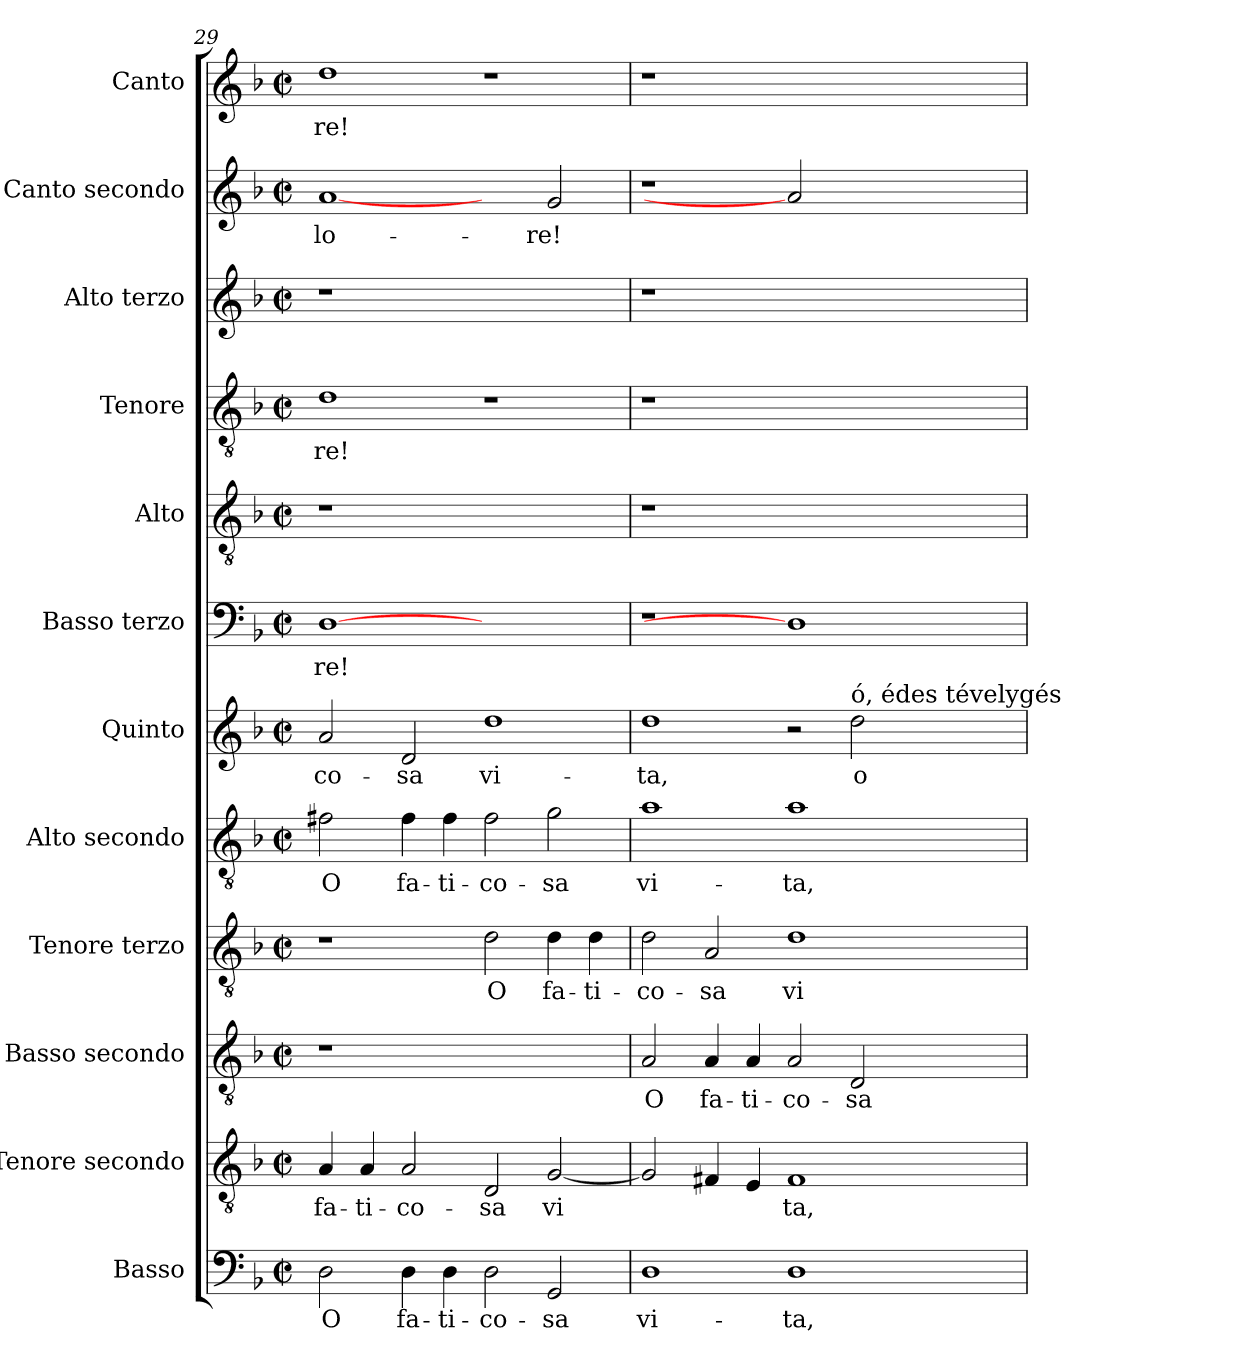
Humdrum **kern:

**kern	**text	**kern	**text	**kern	**text	**kern	**text	**kern	**text	**kern	**text	**kern	**text	**kern	**kern	**text	**kern	**kern	**text	**kern	**text
*part12	*part12	*part11	*part11	*part10	*part10	*part9	*part9	*part8	*part8	*part7	*part7	*part6	*part6	*part5	*part4	*part4	*part3	*part2	*part2	*part1	*part1
*staff12	*staff12	*staff11	*staff11	*staff10	*staff10	*staff9	*staff9	*staff8	*staff8	*staff7	*staff7	*staff6	*staff6	*staff5	*staff4	*staff4	*staff3	*staff2	*staff2	*staff1	*staff1
*I"Basso	*	*I"Tenore secondo	*	*I"Basso secondo	*	*I"Tenore terzo	*	*I"Alto secondo	*	*I"Quinto	*	*I"Basso terzo	*	*I"Alto	*I"Tenore	*	*I"Alto terzo	*I"Canto secondo	*	*I"Canto	*
*	*	*	*	*	*	*	*	*	*	*I'Q	*	*	*	*	*	*	*	*	*	*	*
*clefF4	*	*clefGv2	*	*clefGv2	*	*clefGv2	*	*clefGv2	*	*clefG2	*	*clefF4	*	*clefGv2	*clefGv2	*	*clefG2	*clefG2	*	*clefG2	*
*k[b-]	*	*k[b-]	*	*k[b-]	*	*k[b-]	*	*k[b-]	*	*k[b-]	*	*k[b-]	*	*k[b-]	*k[b-]	*	*k[b-]	*k[b-]	*	*k[b-]	*
*F:	*	*F:	*	*F:	*	*F:	*	*F:	*	*F:	*	*F:	*	*F:	*F:	*	*F:	*F:	*	*F:	*
*M2/2	*	*M2/2	*	*M2/2	*	*M2/2	*	*M2/2	*	*M2/2	*	*M2/2	*	*M2/2	*M2/2	*	*M2/2	*M2/2	*	*M2/2	*
*met(c|)	*	*met(c|)	*	*met(c|)	*	*met(c|)	*	*met(c|)	*	*met(c|)	*	*met(c|)	*	*met(c|)	*met(c|)	*	*met(c|)	*met(c|)	*	*met(c|)	*
=29	=29	=29	=29	=29	=29	=29	=29	=29	=29	=29	=29	=29	=29	=29	=29	=29	=29	=29	=29	=29	=29
!	!LO:LY:b:cj	!	!LO:LY:b:cj	!	!	!	!	!	!LO:LY:b:cj	!	!LO:LY:b:cj	!	!LO:LY:b:rj	!	!	!LO:LY:b:rj	!	!	!LO:LY:b:rj	!	!LO:LY:b:cj
2D\	O	4A/	fa-	1r	.	1r	.	2f#X\	O	2a/	-co-	[1D	-re!	1r	1d	-re!	1r	[1a	-lo-	1dd	-re!
!	!	!	!LO:LY:b:cj	!	!	!	!	!	!	!	!	!	!	!	!	!	!	!	!	!	!
.	.	4A/	-ti-	.	.	.	.	.	.	.	.	.	.	.	.	.	.	.	.	.	.
!	!LO:LY:b:cj	!	!LO:LY:b:cj	!	!	!	!	!	!LO:LY:b:cj	!	!LO:LY:b:cj	!	!	!	!	!	!	!	!	!	!
4D\	fa-	2A/	-co-	.	.	.	.	4f#\	fa-	2d/	-sa	.	.	.	.	.	.	.	.	.	.
!	!LO:LY:b:cj	!	!	!	!	!	!	!	!LO:LY:b:cj	!	!	!	!	!	!	!	!	!	!	!	!
4D\	-ti-	.	.	.	.	.	.	4f#\	-ti-	.	.	.	.	.	.	.	.	.	.	.	.
!	!LO:LY:b:cj	!	!LO:LY:b:cj	!	!	!	!LO:LY:b:cj	!	!LO:LY:b:cj	!	!LO:LY:b:cj	!	!	!	!	!	!	!	!	!	!
2D\	-co-	2D/	-sa	1ryy	.	2d\	O	2f#\	-co-	1dd	vi-	1ryy	.	1ryy	1r	.	1ryy	2ryy	.	1r	.
!	!LO:LY:b:cj	!	!LO:LY:b:cj	!	!	!	!LO:LY:b:cj	!	!LO:LY:b:cj	!	!	!	!	!	!	!	!	!	!LO:LY:b:rj	!	!
2GG/	-sa	[<2G/	vi-	.	.	4d\	fa-	2g\	-sa	.	.	.	.	.	.	.	.	2g/	-re!	.	.
!	!	!	!	!	!	!	!LO:LY:b:cj	!	!	!	!	!	!	!	!	!	!	!	!	!	!
.	.	.	.	.	.	4d\	-ti-	.	.	.	.	.	.	.	.	.	.	.	.	.	.
=30	=30	=30	=30	=30	=30	=30	=30	=30	=30	=30	=30	=30	=30	=30	=30	=30	=30	=30	=30	=30	=30
!	!LO:LY:b:cj	!	!LO:LY:b:cj	!	!LO:LY:b:cj	!	!LO:LY:b:cj	!	!LO:LY:b:cj	!	!LO:LY:b:cj	!	!	!	!	!	!	!	!	!	!
1D	vi-	2G/]	--	2A/	O	2d\	-co-	1a	vi-	1dd	-ta,	1r	.	1r	1r	.	1r	1r	.	1r	.
!	!	!	!LO:LY:b:cj	!	!LO:LY:b:cj	!	!LO:LY:b:cj	!	!	!	!	!	!	!	!	!	!	!	!	!	!
.	.	4F#X/	--	4A/	fa-	2A/	-sa	.	.	.	.	.	.	.	.	.	.	.	.	.	.
!	!	!	!LO:LY:b:cj	!	!LO:LY:b:cj	!	!	!	!	!	!	!	!	!	!	!	!	!	!	!	!
.	.	4E/	--	4A/	-ti-	.	.	.	.	.	.	.	.	.	.	.	.	.	.	.	.
!	!LO:LY:b:cj	!	!LO:LY:b:cj	!	!LO:LY:b:cj	!	!LO:LY:b:cj	!	!LO:LY:b:cj	!	!	!	!	!	!	!	!	!	!	!	!
1D	-ta,	1F#	-ta,	2A/	-co-	1d	vi-	1a	-ta,	2r	.	1D]	.	1ryy	1ryy	.	1ryy	2a]	.	1ryy	.
!	!	!	!	!	!	!	!	!	!	!LO:TX:a:t=ó, édes tévelygés	!	!	!	!	!	!	!	!	!	!	!
!	!	!	!	!	!LO:LY:b:cj	!	!	!	!	!	!LO:LY:b:cj	!	!	!	!	!	!	!	!	!	!
.	.	.	.	2D/	-sa	.	.	.	.	2dd\	o	.	.	.	.	.	.	2ryy	.	.	.
=	=	=	=	=	=	=	=	=	=	=	=	=	=	=	=	=	=	=	=	=	=
*-	*-	*-	*-	*-	*-	*-	*-	*-	*-	*-	*-	*-	*-	*-	*-	*-	*-	*-	*-	*-	*-
